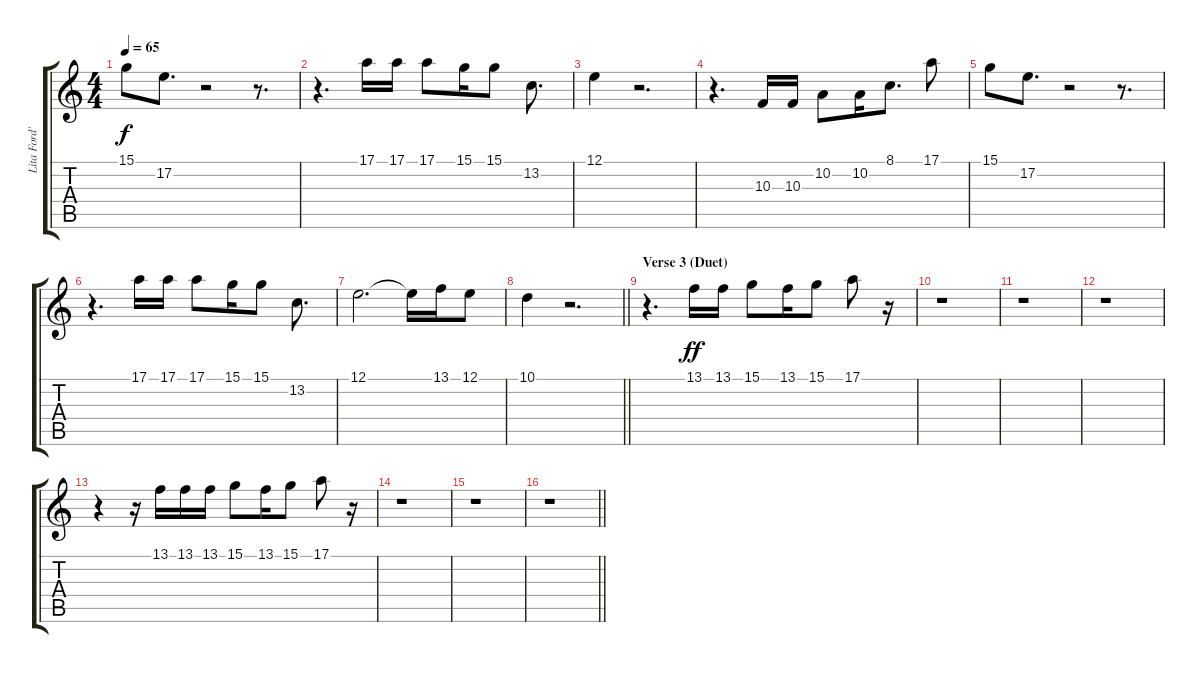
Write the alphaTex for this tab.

\track ("Lita Ford's Voice" "Lita Ford'") {instrument panflute}
\staff {score tabs}
\tuning (E4 B3 G3 D3 A2 E2) {hide}
\ts (4 4)
\tempo 65
\clef g2
\ks c
15.1.8{dy f} 17.2.8{d} r.2 r.8{d} |
r.4{d} 17.1.16 17.1.16 17.1.8 15.1.16 15.1.8 13.2.8{d} |
12.1.4 r.2{d} |
r.4{d} 10.3.16 10.3.16 10.2.8 10.2.16 8.1.8{d} 17.1.8 |
15.1.8 17.2.8{d} r.2 r.8{d} |
r.4{d} 17.1.16 17.1.16 17.1.8 15.1.16 15.1.8 13.2.8{d} |
12.1.2{d} 12.1{t}.16 13.1.16 12.1.8 |
\barLineRight lightlight
10.1.4 r.2{d} |
\section ("" "Verse 3 (Duet)")
r.4{d} 13.1.16{dy ff} 13.1.16 15.1.8 13.1.16 15.1.8 17.1.8 r.16 |
r.1 |
r.1 |
r.1 |
r.4 r.16 13.1.16 13.1.16 13.1.16 15.1.8 13.1.16 15.1.8 17.1.8 r.16 |
r.1 |
r.1 |
\barLineRight lightlight
r.1
